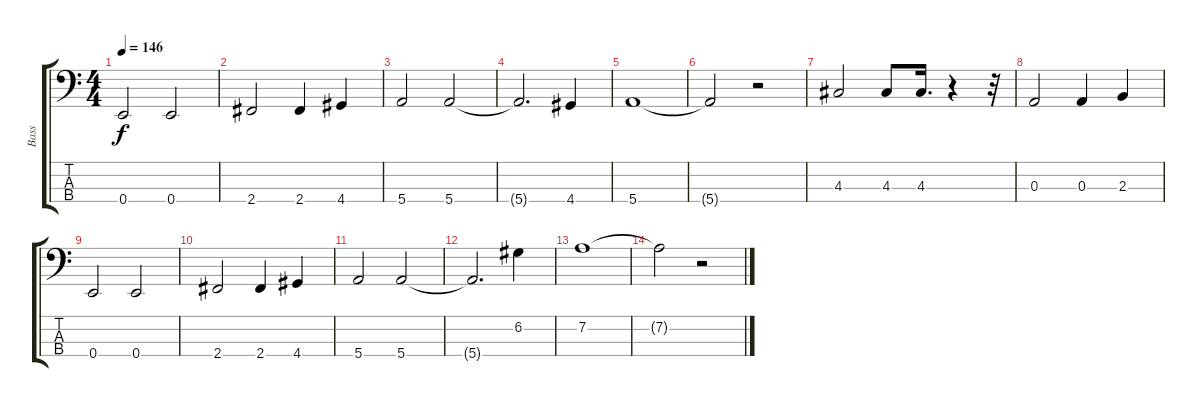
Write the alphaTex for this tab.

\track ("Bass" "Bass") {instrument acousticbass}
\staff {score tabs}
\tuning (G2 D2 A1 E1) {hide}
\ts (4 4)
\tempo 146
\clef f4
\ks c
0.4.2{dy f} 0.4.2 |
2.4.2 2.4.4 4.4.4 |
5.4.2 5.4.2 |
5.4{t}.2{d} 4.4.4 |
5.4.1 |
5.4{t}.2 r.2 |
4.3.2 4.3.8 4.3.16{d} r.4 r.32 |
0.3.2 0.3.4 2.3.4 |
0.4.2 0.4.2 |
2.4.2 2.4.4 4.4.4 |
5.4.2 5.4.2 |
5.4{t}.2{d} 6.2.4 |
7.2.1 |
7.2{t}.2 r.2
